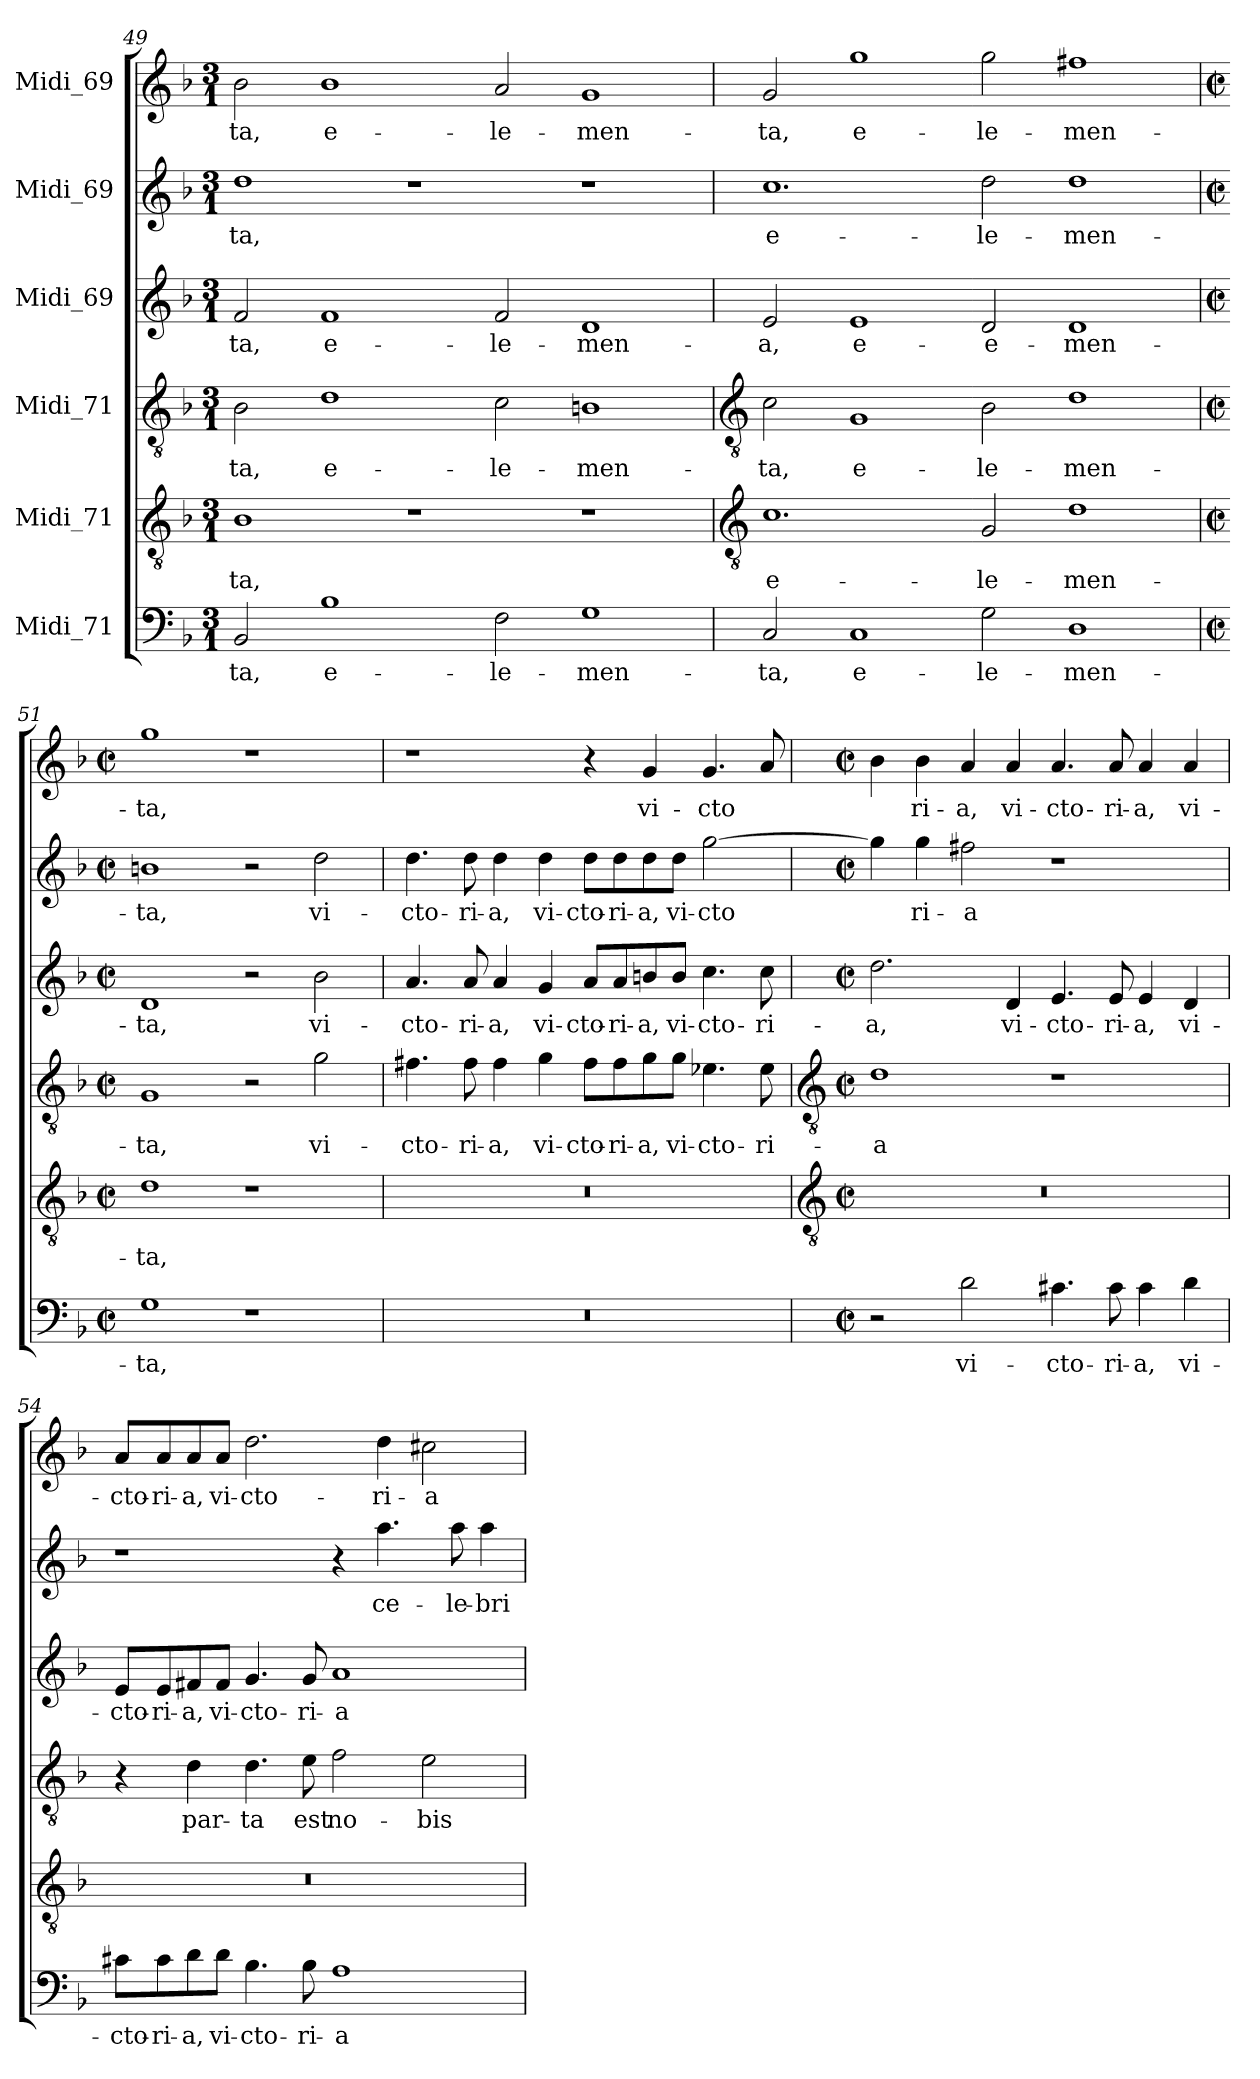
**kern	**text	**kern	**text	**kern	**text	**kern	**text	**kern	**text	**kern	**text
*part6	*part6	*part5	*part5	*part4	*part4	*part3	*part3	*part2	*part2	*part1	*part1
*staff6	*staff6	*staff5	*staff5	*staff4	*staff4	*staff3	*staff3	*staff2	*staff2	*staff1	*staff1
*I"Midi_71	*	*I"Midi_71	*	*I"Midi_71	*	*I"Midi_69	*	*I"Midi_69	*	*I"Midi_69	*
*clefF4	*	*clefGv2	*	*clefGv2	*	*clefG2	*	*clefG2	*	*clefG2	*
*k[b-]	*	*k[b-]	*	*k[b-]	*	*k[b-]	*	*k[b-]	*	*k[b-]	*
*F:	*	*F:	*	*F:	*	*F:	*	*F:	*	*F:	*
*M3/1	*	*M3/1	*	*M3/1	*	*M3/1	*	*M3/1	*	*M3/1	*
=49	=49	=49	=49	=49	=49	=49	=49	=49	=49	=49	=49
!	!LO:LY:b	!	!LO:LY:b	!	!LO:LY:b	!	!LO:LY:b	!	!LO:LY:b	!	!LO:LY:b
2BB-	-ta,	1B-	-ta,	2B-	-ta,	2f	-ta,	1dd	-ta,	2b-	-ta,
!	!LO:LY:b	!	!	!	!LO:LY:b	!	!LO:LY:b	!	!	!	!LO:LY:b
1B-	e-	.	.	1d	e-	1f	e-	.	.	1b-	e-
.	.	1r	.	.	.	.	.	1r	.	.	.
!	!LO:LY:b	!	!	!	!LO:LY:b	!	!LO:LY:b	!	!	!	!LO:LY:b
2F	-le-	.	.	2c	-le-	2f	-le-	.	.	2a	-le-
!	!LO:LY:b	!	!	!	!LO:LY:b	!	!LO:LY:b	!	!	!	!LO:LY:b
1G	-men-	1r	.	1Bn	-men-	1d	-men-	1r	.	1g	-men-
!!LO:LB:g=z
=50	=50	=50	=50	=50	=50	=50	=50	=50	=50	=50	=50
*	*	*clefGv2	*	*clefGv2	*	*	*	*	*	*	*
!	!LO:LY:b	!	!LO:LY:b	!	!LO:LY:b	!	!LO:LY:b	!	!LO:LY:b	!	!LO:LY:b
2C	-ta,	1.c	e-	2c	-ta,	2e	-a,	1.cc	e-	2g	-ta,
!	!LO:LY:b	!	!	!	!LO:LY:b	!	!LO:LY:b	!	!	!	!LO:LY:b
1C	e-	.	.	1G	e-	1e	e-	.	.	1gg	e-
!	!LO:LY:b	!	!LO:LY:b	!	!LO:LY:b	!	!LO:LY:b	!	!LO:LY:b	!	!LO:LY:b
2G	-le-	2G	-le-	2B-	-le-	2d	-e-	2dd	-le-	2gg	-le-
!	!LO:LY:b	!	!LO:LY:b	!	!LO:LY:b	!	!LO:LY:b	!	!LO:LY:b	!	!LO:LY:b
1D	-men-	1d	-men-	1d	-men-	1d	-men-	1dd	-men-	1ff#X	-men-
=51	=51	=51	=51	=51	=51	=51	=51	=51	=51	=51	=51
*M4/2	*	*M4/2	*	*M4/2	*	*M4/2	*	*M4/2	*	*M4/2	*
*met(c|)	*	*met(c|)	*	*met(c|)	*	*met(c|)	*	*met(c|)	*	*met(c|)	*
!	!LO:LY:b	!	!LO:LY:b	!	!LO:LY:b	!	!LO:LY:b	!	!LO:LY:b	!	!LO:LY:b
1G	-ta,	1d	-ta,	1G	-ta,	1d	-ta,	1bn	-ta,	1gg	-ta,
1r	.	1r	.	2r	.	2r	.	2r	.	1r	.
!	!	!	!	!	!LO:LY:b	!	!LO:LY:b	!	!LO:LY:b	!	!
.	.	.	.	2g	vi-	2b-	vi-	2dd	vi-	.	.
=52	=52	=52	=52	=52	=52	=52	=52	=52	=52	=52	=52
!	!	!	!	!	!LO:LY:b	!	!LO:LY:b	!	!LO:LY:b	!	!
0r	.	0r	.	4.f#X	-cto-	4.a	-cto-	4.dd	-cto-	1r	.
!	!	!	!	!	!LO:LY:b	!	!LO:LY:b	!	!LO:LY:b	!	!
.	.	.	.	8f#	-ri-	8a	-ri-	8dd	-ri-	.	.
!	!	!	!	!	!LO:LY:b	!	!LO:LY:b	!	!LO:LY:b	!	!
.	.	.	.	4f#	-a,	4a	-a,	4dd	-a,	.	.
!	!	!	!	!	!LO:LY:b	!	!LO:LY:b	!	!LO:LY:b	!	!
.	.	.	.	4g	vi-	4g	vi-	4dd	vi-	.	.
!	!	!	!	!	!LO:LY:b	!	!LO:LY:b	!	!LO:LY:b	!	!
.	.	.	.	8f#\L	-cto-	8a/L	-cto-	8dd\L	-cto-	4r	.
!	!	!	!	!	!LO:LY:b	!	!LO:LY:b	!	!LO:LY:b	!	!
.	.	.	.	8f#\	-ri-	8a/	-ri-	8dd\	-ri-	.	.
!	!	!	!	!	!LO:LY:b	!	!LO:LY:b	!	!LO:LY:b	!	!LO:LY:b
.	.	.	.	8g\	-a,	8bn/	-a,	8dd\	-a,	4g	vi-
!	!	!	!	!	!LO:LY:b	!	!LO:LY:b	!	!LO:LY:b	!	!
.	.	.	.	8g\J	vi-	8b/J	vi-	8dd\J	vi-	.	.
!	!	!	!	!	!LO:LY:b	!	!LO:LY:b	!	!LO:LY:b	!	!LO:LY:b
.	.	.	.	4.e-X	-cto-	4.cc	-cto-	[2gg	-cto	4.g	-cto
!	!	!	!	!	!LO:LY:b	!	!LO:LY:b	!	!	!	!
.	.	.	.	8e-	-ri-	8cc	-ri-	.	.	8a	.
!!LO:LB:g=z
=53	=53	=53	=53	=53	=53	=53	=53	=53	=53	=53	=53
*	*	*clefGv2	*	*clefGv2	*	*	*	*	*	*	*
*M4/2	*	*M4/2	*	*M4/2	*	*M4/2	*	*M4/2	*	*M4/2	*
*met(c|)	*	*met(c|)	*	*met(c|)	*	*met(c|)	*	*met(c|)	*	*met(c|)	*
!	!	!	!	!	!LO:LY:b	!	!LO:LY:b	!	!	!	!
2r	.	0r	.	1d	-a	2.dd	-a,	4gg]	.	4b-	.
!	!	!	!	!	!	!	!	!	!LO:LY:b	!	!LO:LY:b
.	.	.	.	.	.	.	.	4gg	ri-	4b-	ri-
!	!LO:LY:b	!	!	!	!	!	!	!	!LO:LY:b	!	!LO:LY:b
2d	vi-	.	.	.	.	.	.	2ff#X	-a	4a	-a,
!	!	!	!	!	!	!	!LO:LY:b	!	!	!	!LO:LY:b
.	.	.	.	.	.	4d	vi-	.	.	4a	vi-
!	!LO:LY:b	!	!	!	!	!	!LO:LY:b	!	!	!	!LO:LY:b
4.c#X	-cto-	.	.	1r	.	4.e	-cto-	1r	.	4.a	-cto-
!	!LO:LY:b	!	!	!	!	!	!LO:LY:b	!	!	!	!LO:LY:b
8c#	-ri-	.	.	.	.	8e	-ri-	.	.	8a	-ri-
!	!LO:LY:b	!	!	!	!	!	!LO:LY:b	!	!	!	!LO:LY:b
4c#	-a,	.	.	.	.	4e	-a,	.	.	4a	-a,
!	!LO:LY:b	!	!	!	!	!	!LO:LY:b	!	!	!	!LO:LY:b
4d	vi-	.	.	.	.	4d	vi-	.	.	4a	vi-
=54	=54	=54	=54	=54	=54	=54	=54	=54	=54	=54	=54
!	!LO:LY:b	!	!	!	!	!	!LO:LY:b	!	!	!	!LO:LY:b
8c#X\L	-cto-	0r	.	4r	.	8e/L	-cto-	1r	.	8a/L	-cto-
!	!LO:LY:b	!	!	!	!	!	!LO:LY:b	!	!	!	!LO:LY:b
8c#\	-ri-	.	.	.	.	8e/	-ri-	.	.	8a/	-ri-
!	!LO:LY:b	!	!	!	!LO:LY:b	!	!LO:LY:b	!	!	!	!LO:LY:b
8d\	-a,	.	.	4d	par-	8f#X/	-a,	.	.	8a/	-a,
!	!LO:LY:b	!	!	!	!	!	!LO:LY:b	!	!	!	!LO:LY:b
8d\J	vi-	.	.	.	.	8f#/J	vi-	.	.	8a/J	vi-
!	!LO:LY:b	!	!	!	!LO:LY:b	!	!LO:LY:b	!	!	!	!LO:LY:b
4.B-	-cto-	.	.	4.d	-ta	4.g	-cto-	.	.	2.dd	-cto-
!	!LO:LY:b	!	!	!	!LO:LY:b	!	!LO:LY:b	!	!	!	!
8B-	-ri-	.	.	8e	est	8g	-ri-	.	.	.	.
!	!LO:LY:b	!	!	!	!LO:LY:b	!	!LO:LY:b	!	!	!	!
1A	-a	.	.	2f	no-	1a	-a	4r	.	.	.
!	!	!	!	!	!	!	!	!	!LO:LY:b	!	!LO:LY:b
.	.	.	.	.	.	.	.	4.aa	ce-	4dd	-ri-
!	!	!	!	!	!LO:LY:b	!	!	!	!	!	!LO:LY:b
.	.	.	.	2e	-bis	.	.	.	.	2cc#X	-a
!	!	!	!	!	!	!	!	!	!LO:LY:b	!	!
.	.	.	.	.	.	.	.	8aa	-le-	.	.
!	!	!	!	!	!	!	!	!	!LO:LY:b	!	!
.	.	.	.	.	.	.	.	4aa	-bri	.	.
=	=	=	=	=	=	=	=	=	=	=	=
*-	*-	*-	*-	*-	*-	*-	*-	*-	*-	*-	*-
